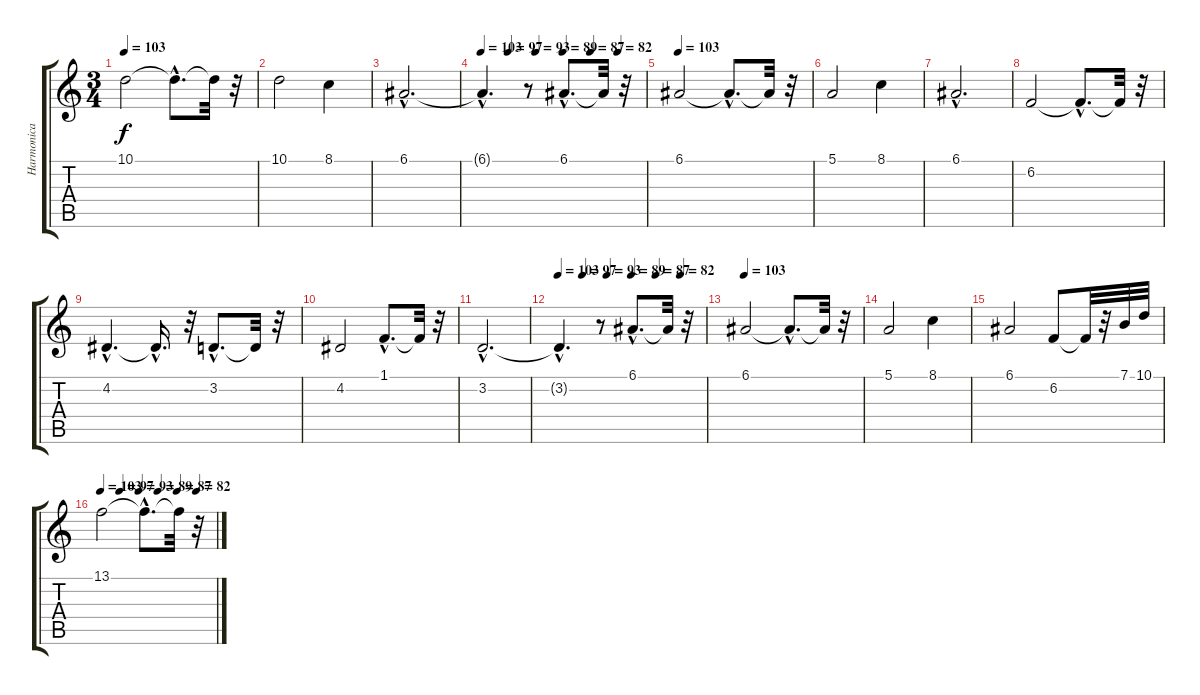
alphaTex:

\track ("Harmonica" "Harmonica") {instrument harmonica}
\staff {score tabs}
\tuning (E4 B3 G3 D3 A2 E2) {hide}
\ts (3 4)
\tempo 103
\clef g2
\ks c
10.1.2{dy f} 10.1{hac t}.8{d} 10.1{t}.32 r.32 |
10.1.2 8.1.4 |
6.1{hac}.2{d} |
\tempo 103
\tempo (97 0.16666666666666666)
\tempo (93 0.3333333333333333)
\tempo (89 0.5)
\tempo (87 0.6666666666666666)
\tempo (82 0.8333333333333334)
6.1{hac t}.4{d} r.8 6.1{hac}.8{d volume 12} 6.1{t}.32 r.32 |
\tempo 103
6.1.2{volume 13} 6.1{hac t}.8{d} 6.1{t}.32 r.32 |
5.1.2{volume 16} 8.1.4 |
6.1{hac}.2{d} |
6.2.2 6.2{hac t}.8{d} 6.2{t}.32 r.32 |
4.2{hac}.4{d} 4.2{hac t}.16{d} r.32 3.2{hac}.8{d} 3.2{t}.32 r.32 |
4.2.2 1.1{hac}.8{d} 1.1{t}.32 r.32 |
3.2{hac}.2{d} |
\tempo 103
\tempo (97 0.16666666666666666)
\tempo (93 0.3333333333333333)
\tempo (89 0.5)
\tempo (87 0.6666666666666666)
\tempo (82 0.8333333333333334)
3.2{hac t}.4{d} r.8 6.1{hac}.8{d volume 12} 6.1{t}.32 r.32 |
\tempo 103
6.1.2{volume 13} 6.1{hac t}.8{d} 6.1{t}.32 r.32 |
5.1.2{volume 16} 8.1.4 |
6.1.2 6.2.8 6.2{t}.32 r.32 7.1.32 10.1.32 |
\tempo 103
\tempo (97 0.16666666666666666)
\tempo (93 0.3333333333333333)
\tempo (89 0.5)
\tempo (87 0.6666666666666666)
\tempo (82 0.8333333333333334)
13.1.2 13.1{hac t}.8{d} 13.1{t}.32 r.32
